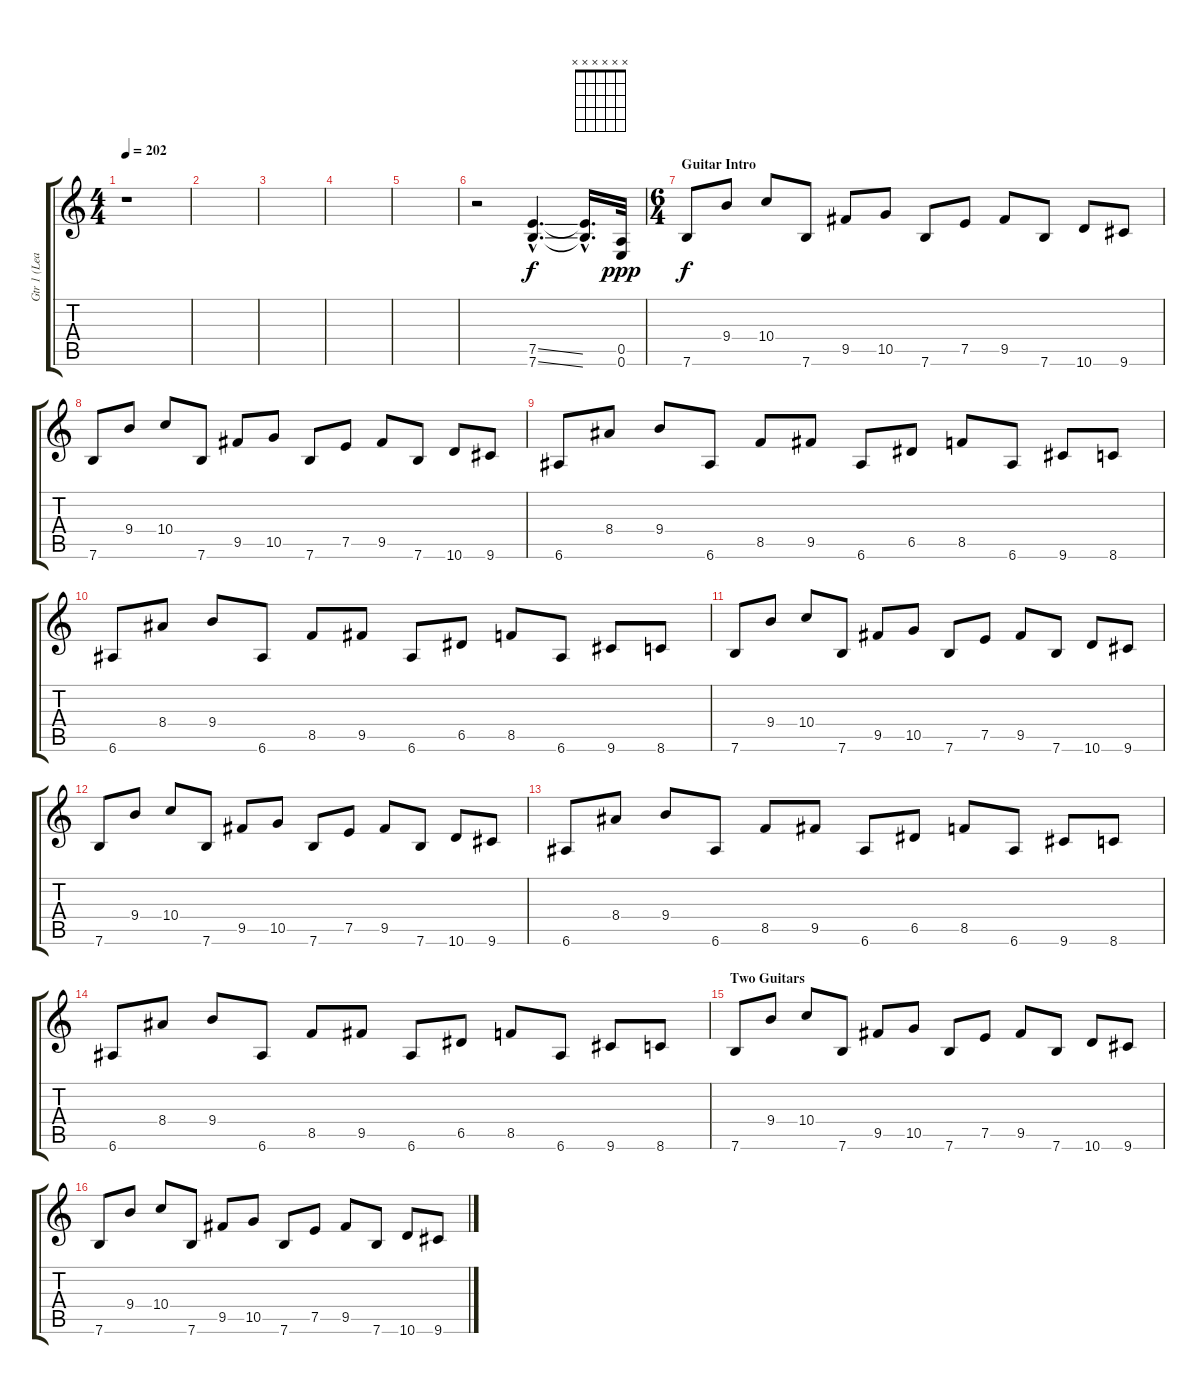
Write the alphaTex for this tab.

\track ("Gtr 1 (Lead)" "Gtr 1 (Lea") {instrument distortionguitar}
\staff {score tabs}
\tuning (E4 B3 G3 D3 A2 E2) {hide}
\chord ("" x x x x x x) {firstfret 0}
\ts (4 4)
\tempo 202
\clef g2
\ks c
r.1{ch "" dy f instrument distortionguitar} |
|
|
|
|
r.2 (7.5{ss hac} 7.6{ss hac}).4{d} (7.5{hac t} 7.6{hac t}).16{d} (0.5 0.6).32{dy ppp} |
\ts (6 4)
\section ("" "Guitar Intro")
7.6.8{dy f} 9.4.8 10.4.8 7.6.8 9.5.8 10.5.8 7.6.8 7.5.8 9.5.8 7.6.8 10.6.8 9.6.8 |
7.6.8 9.4.8 10.4.8 7.6.8 9.5.8 10.5.8 7.6.8 7.5.8 9.5.8 7.6.8 10.6.8 9.6.8 |
6.6.8 8.4.8 9.4.8 6.6.8 8.5.8 9.5.8 6.6.8 6.5.8 8.5.8 6.6.8 9.6.8 8.6.8 |
6.6.8 8.4.8 9.4.8 6.6.8 8.5.8 9.5.8 6.6.8 6.5.8 8.5.8 6.6.8 9.6.8 8.6.8 |
7.6.8 9.4.8 10.4.8 7.6.8 9.5.8 10.5.8 7.6.8 7.5.8 9.5.8 7.6.8 10.6.8 9.6.8 |
7.6.8 9.4.8 10.4.8 7.6.8 9.5.8 10.5.8 7.6.8 7.5.8 9.5.8 7.6.8 10.6.8 9.6.8 |
6.6.8 8.4.8 9.4.8 6.6.8 8.5.8 9.5.8 6.6.8 6.5.8 8.5.8 6.6.8 9.6.8 8.6.8 |
6.6.8 8.4.8 9.4.8 6.6.8 8.5.8 9.5.8 6.6.8 6.5.8 8.5.8 6.6.8 9.6.8 8.6.8 |
\section ("" "Two Guitars")
7.6.8 9.4.8 10.4.8 7.6.8 9.5.8 10.5.8 7.6.8 7.5.8 9.5.8 7.6.8 10.6.8 9.6.8 |
7.6.8 9.4.8 10.4.8 7.6.8 9.5.8 10.5.8 7.6.8 7.5.8 9.5.8 7.6.8 10.6.8 9.6.8
